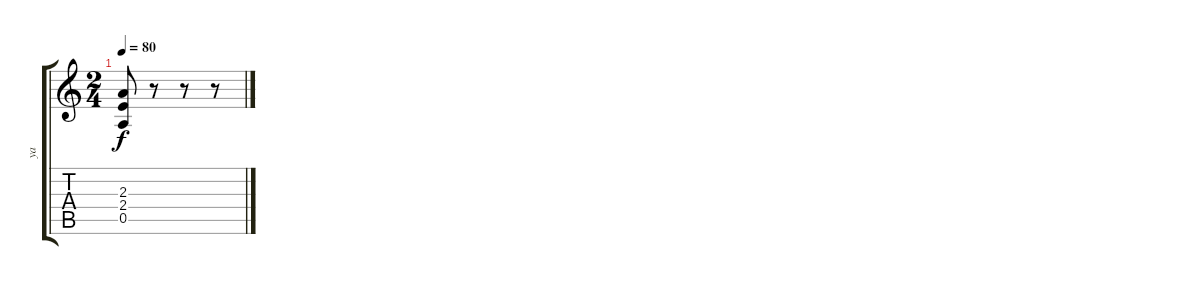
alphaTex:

\track ("ya" "ya") {instrument overdrivenguitar}
\staff {score tabs}
\tuning (E4 B3 G3 D3 A2 E2) {hide}
\ts (2 4)
\tempo 80
\clef g2
\ks c
(2.3 2.4 0.5).8{dy f} r.8 r.8 r.8
